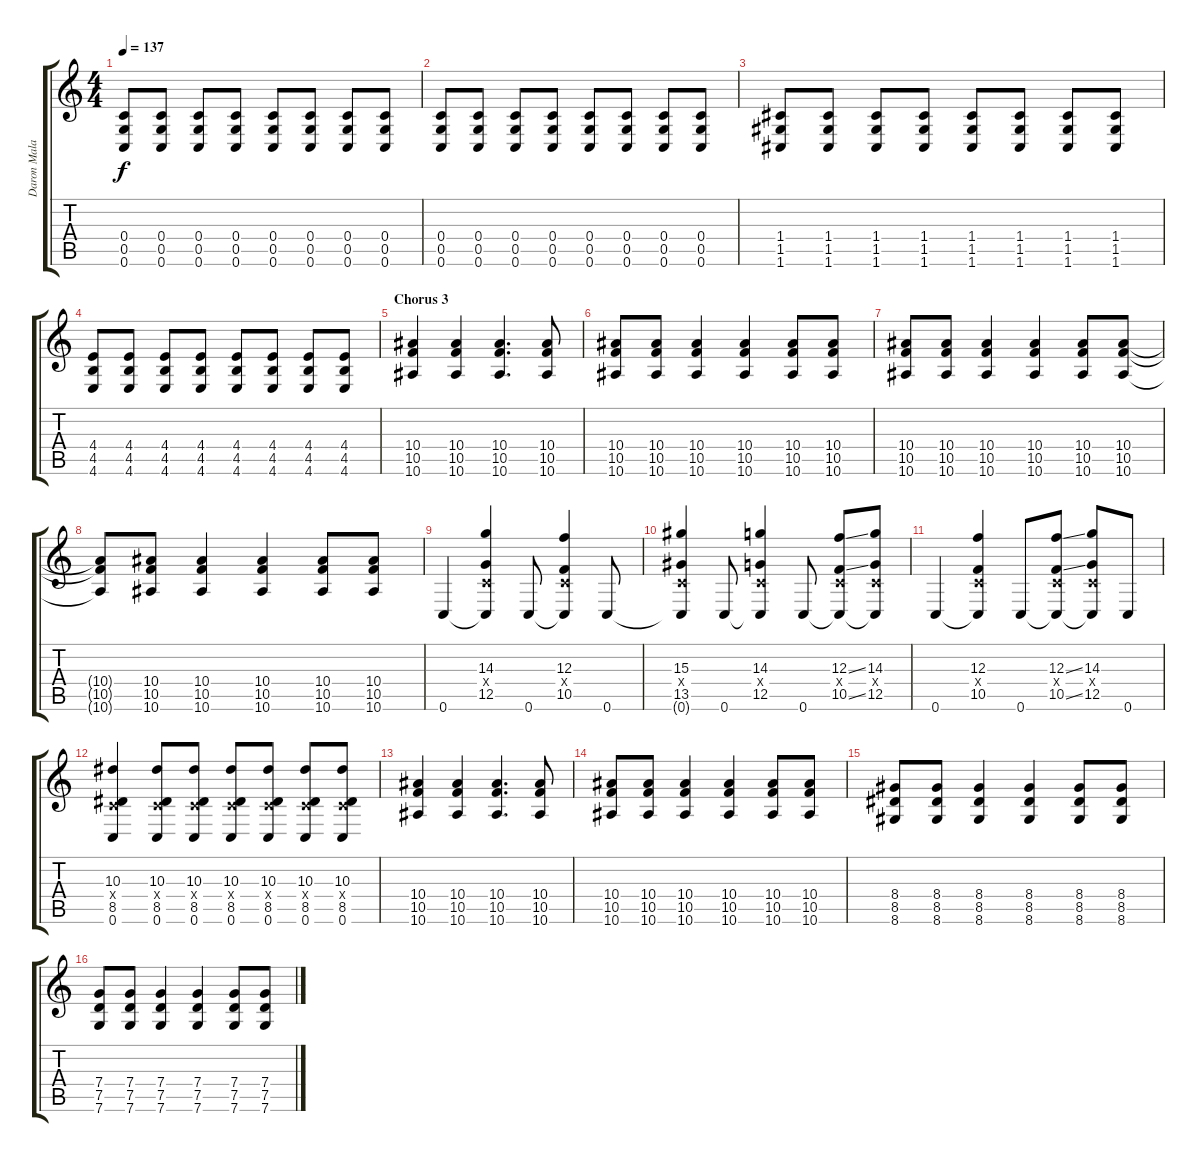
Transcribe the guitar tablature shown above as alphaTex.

\track ("Daron Malakian - Distortion Guitar" "Daron Mala") {instrument distortionguitar}
\staff {score tabs}
\tuning (D4 A3 F3 C3 G2 C2) {hide}
\ts (4 4)
\tempo 137
\clef g2
\ks c
(0.4 0.5 0.6).8{dy f} (0.4 0.5 0.6).8 (0.4 0.5 0.6).8 (0.4 0.5 0.6).8 (0.4 0.5 0.6).8 (0.4 0.5 0.6).8 (0.4 0.5 0.6).8 (0.4 0.5 0.6).8 |
(0.4 0.5 0.6).8 (0.4 0.5 0.6).8 (0.4 0.5 0.6).8 (0.4 0.5 0.6).8 (0.4 0.5 0.6).8 (0.4 0.5 0.6).8 (0.4 0.5 0.6).8 (0.4 0.5 0.6).8 |
(1.4 1.5 1.6).8 (1.4 1.5 1.6).8 (1.4 1.5 1.6).8 (1.4 1.5 1.6).8 (1.4 1.5 1.6).8 (1.4 1.5 1.6).8 (1.4 1.5 1.6).8 (1.4 1.5 1.6).8 |
(4.4 4.5 4.6).8 (4.4 4.5 4.6).8 (4.4 4.5 4.6).8 (4.4 4.5 4.6).8 (4.4 4.5 4.6).8 (4.4 4.5 4.6).8 (4.4 4.5 4.6).8 (4.4 4.5 4.6).8 |
\section ("" "Chorus 3")
(10.4 10.5 10.6).4 (10.4 10.5 10.6).4 (10.4 10.5 10.6).4{d} (10.4 10.5 10.6).8 |
(10.4 10.5 10.6).8 (10.4 10.5 10.6).8 (10.4 10.5 10.6).4 (10.4 10.5 10.6).4 (10.4 10.5 10.6).8 (10.4 10.5 10.6).8 |
(10.4 10.5 10.6).8 (10.4 10.5 10.6).8 (10.4 10.5 10.6).4 (10.4 10.5 10.6).4 (10.4 10.5 10.6).8 (10.4 10.5 10.6).8 |
(10.4{t} 10.5{t} 10.6{t}).8 (10.4 10.5 10.6).8 (10.4 10.5 10.6).4 (10.4 10.5 10.6).4 (10.4 10.5 10.6).8 (10.4 10.5 10.6).8 |
0.6.4 (14.3 0.4{x} 12.5 0.6{t}).4 0.6.8 (12.3 0.4{x} 10.5 0.6{t}).4 0.6.8 |
(15.3 0.4{x} 13.5 0.6{t}).4 0.6.8 (14.3 0.4{x} 12.5 0.6{t}).4 0.6.8 (12.3{ss} 0.4{x} 10.5{ss} 0.6{t}).8 (14.3 0.4{x} 12.5 0.6{t}).8 |
0.6.4 (12.3 0.4{x} 10.5 0.6{t}).4 0.6.8 (12.3{ss} 0.4{x} 10.5{ss} 0.6{t}).8 (14.3 0.4{x} 12.5 0.6{t}).8 0.6.8 |
(10.3 0.4{x} 8.5 0.6).4 (10.3 0.4{x} 8.5 0.6).8 (10.3 0.4{x} 8.5 0.6).8 (10.3 0.4{x} 8.5 0.6).8 (10.3 0.4{x} 8.5 0.6).8 (10.3 0.4{x} 8.5 0.6).8 (10.3 0.4{x} 8.5 0.6).8 |
(10.4 10.5 10.6).4 (10.4 10.5 10.6).4 (10.4 10.5 10.6).4{d} (10.4 10.5 10.6).8 |
(10.4 10.5 10.6).8 (10.4 10.5 10.6).8 (10.4 10.5 10.6).4 (10.4 10.5 10.6).4 (10.4 10.5 10.6).8 (10.4 10.5 10.6).8 |
(8.4 8.5 8.6).8 (8.4 8.5 8.6).8 (8.4 8.5 8.6).4 (8.4 8.5 8.6).4 (8.4 8.5 8.6).8 (8.4 8.5 8.6).8 |
(7.4 7.5 7.6).8 (7.4 7.5 7.6).8 (7.4 7.5 7.6).4 (7.4 7.5 7.6).4 (7.4 7.5 7.6).8 (7.4 7.5 7.6).8
